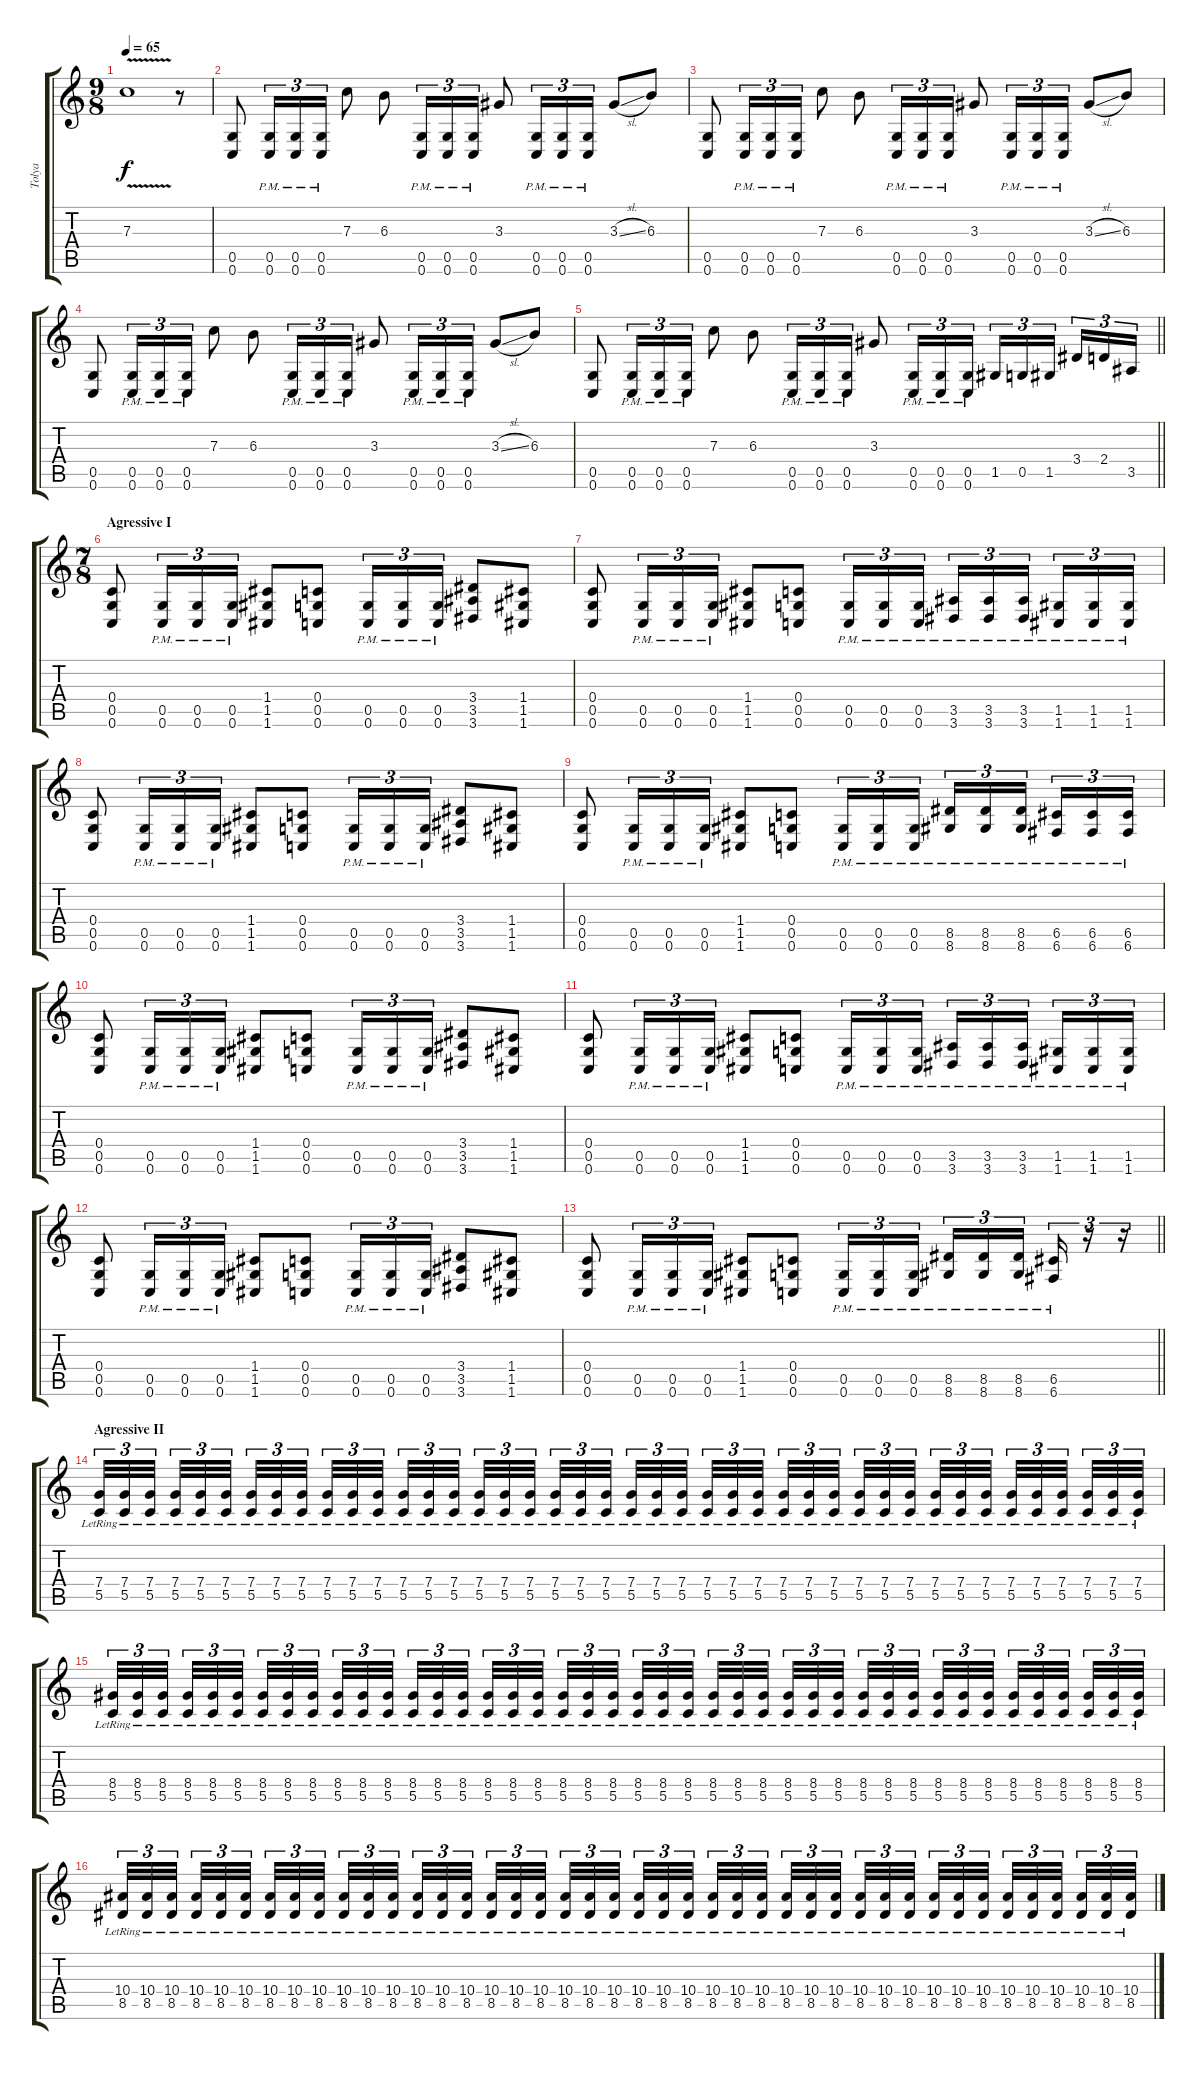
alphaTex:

\track ("Tolya" "Tolya") {instrument distortionguitar}
\staff {score tabs}
\tuning (D4 A3 F3 C3 G2 C2) {hide}
\ts (9 8)
\tempo 65
\clef g2
\ks c
7.3{v}.1{dy f} r.8 |
(0.5 0.6).8 (0.5{pm} 0.6).16{tu (3 2)} (0.5{pm} 0.6).16{tu (3 2)} (0.5{pm} 0.6).16{tu (3 2)} 7.3.8 6.3.8 (0.5{pm} 0.6{pm}).16{tu (3 2)} (0.5{pm} 0.6{pm}).16{tu (3 2)} (0.5{pm} 0.6{pm}).16{tu (3 2)} 3.3.8 (0.5{pm} 0.6{pm}).16{tu (3 2)} (0.5{pm} 0.6{pm}).16{tu (3 2)} (0.5{pm} 0.6{pm}).16{tu (3 2)} 3.3{sl}.8 6.3.8 |
(0.5 0.6).8 (0.5{pm} 0.6{pm}).16{tu (3 2)} (0.5{pm} 0.6{pm}).16{tu (3 2)} (0.5{pm} 0.6{pm}).16{tu (3 2)} 7.3.8 6.3.8 (0.5{pm} 0.6{pm}).16{tu (3 2)} (0.5{pm} 0.6{pm}).16{tu (3 2)} (0.5{pm} 0.6{pm}).16{tu (3 2)} 3.3.8 (0.5{pm} 0.6{pm}).16{tu (3 2)} (0.5{pm} 0.6{pm}).16{tu (3 2)} (0.5{pm} 0.6{pm}).16{tu (3 2)} 3.3{sl}.8 6.3.8 |
(0.5 0.6).8 (0.5{pm} 0.6{pm}).16{tu (3 2)} (0.5{pm} 0.6{pm}).16{tu (3 2)} (0.5{pm} 0.6{pm}).16{tu (3 2)} 7.3.8 6.3.8 (0.5{pm} 0.6{pm}).16{tu (3 2)} (0.5{pm} 0.6{pm}).16{tu (3 2)} (0.5{pm} 0.6{pm}).16{tu (3 2)} 3.3.8 (0.5{pm} 0.6{pm}).16{tu (3 2)} (0.5{pm} 0.6{pm}).16{tu (3 2)} (0.5{pm} 0.6{pm}).16{tu (3 2)} 3.3{sl}.8 6.3.8 |
\barLineRight lightlight
(0.5 0.6).8 (0.5{pm} 0.6{pm}).16{tu (3 2)} (0.5{pm} 0.6{pm}).16{tu (3 2)} (0.5{pm} 0.6{pm}).16{tu (3 2)} 7.3.8 6.3.8 (0.5{pm} 0.6{pm}).16{tu (3 2)} (0.5{pm} 0.6{pm}).16{tu (3 2)} (0.5{pm} 0.6{pm}).16{tu (3 2)} 3.3.8 (0.5{pm} 0.6{pm}).16{tu (3 2)} (0.5{pm} 0.6{pm}).16{tu (3 2)} (0.5{pm} 0.6{pm}).16{tu (3 2) beam splitsecondary} 1.5.16{tu (3 2)} 0.5.16{tu (3 2)} 1.5.16{tu (3 2) beam splitsecondary} 3.4.16{tu (3 2)} 2.4.16{tu (3 2)} 3.5.16{tu (3 2)} |
\ts (7 8)
\section ("" "Agressive I")
(0.4 0.5 0.6).8 (0.5{pm} 0.6{pm}).16{tu (3 2)} (0.5{pm} 0.6{pm}).16{tu (3 2)} (0.5{pm} 0.6{pm}).16{tu (3 2)} (1.4 1.5 1.6).8 (0.4 0.5 0.6).8 (0.5{pm} 0.6{pm}).16{tu (3 2)} (0.5{pm} 0.6{pm}).16{tu (3 2)} (0.5{pm} 0.6{pm}).16{tu (3 2)} (3.4 3.5 3.6).8 (1.4 1.5 1.6).8 |
(0.4 0.5 0.6).8 (0.5{pm} 0.6{pm}).16{tu (3 2)} (0.5{pm} 0.6{pm}).16{tu (3 2)} (0.5{pm} 0.6{pm}).16{tu (3 2)} (1.4 1.5 1.6).8 (0.4 0.5 0.6).8 (0.5{pm} 0.6{pm}).16{tu (3 2)} (0.5{pm} 0.6{pm}).16{tu (3 2)} (0.5{pm} 0.6{pm}).16{tu (3 2)} (3.5{pm} 3.6{pm}).16{tu (3 2)} (3.5{pm} 3.6{pm}).16{tu (3 2)} (3.5{pm} 3.6{pm}).16{tu (3 2)} (1.5{pm} 1.6{pm}).16{tu (3 2)} (1.5{pm} 1.6{pm}).16{tu (3 2)} (1.5{pm} 1.6{pm}).16{tu (3 2)} |
(0.4 0.5 0.6).8 (0.5{pm} 0.6{pm}).16{tu (3 2)} (0.5{pm} 0.6{pm}).16{tu (3 2)} (0.5{pm} 0.6{pm}).16{tu (3 2)} (1.4 1.5 1.6).8 (0.4 0.5 0.6).8 (0.5{pm} 0.6{pm}).16{tu (3 2)} (0.5{pm} 0.6{pm}).16{tu (3 2)} (0.5{pm} 0.6{pm}).16{tu (3 2)} (3.4 3.5 3.6).8 (1.4 1.5 1.6).8 |
(0.4 0.5 0.6).8 (0.5{pm} 0.6{pm}).16{tu (3 2)} (0.5{pm} 0.6{pm}).16{tu (3 2)} (0.5{pm} 0.6{pm}).16{tu (3 2)} (1.4 1.5 1.6).8 (0.4 0.5 0.6).8 (0.5{pm} 0.6{pm}).16{tu (3 2)} (0.5{pm} 0.6{pm}).16{tu (3 2)} (0.5{pm} 0.6{pm}).16{tu (3 2)} (8.5{pm} 8.6{pm}).16{tu (3 2)} (8.5{pm} 8.6{pm}).16{tu (3 2)} (8.5{pm} 8.6{pm}).16{tu (3 2)} (6.5{pm} 6.6{pm}).16{tu (3 2)} (6.5{pm} 6.6{pm}).16{tu (3 2)} (6.5{pm} 6.6{pm}).16{tu (3 2)} |
(0.4 0.5 0.6).8 (0.5{pm} 0.6{pm}).16{tu (3 2)} (0.5{pm} 0.6{pm}).16{tu (3 2)} (0.5{pm} 0.6{pm}).16{tu (3 2)} (1.4 1.5 1.6).8 (0.4 0.5 0.6).8 (0.5{pm} 0.6{pm}).16{tu (3 2)} (0.5{pm} 0.6{pm}).16{tu (3 2)} (0.5{pm} 0.6{pm}).16{tu (3 2)} (3.4 3.5 3.6).8 (1.4 1.5 1.6).8 |
(0.4 0.5 0.6).8 (0.5{pm} 0.6{pm}).16{tu (3 2)} (0.5{pm} 0.6{pm}).16{tu (3 2)} (0.5{pm} 0.6{pm}).16{tu (3 2)} (1.4 1.5 1.6).8 (0.4 0.5 0.6).8 (0.5{pm} 0.6{pm}).16{tu (3 2)} (0.5{pm} 0.6{pm}).16{tu (3 2)} (0.5{pm} 0.6{pm}).16{tu (3 2)} (3.5{pm} 3.6{pm}).16{tu (3 2)} (3.5{pm} 3.6{pm}).16{tu (3 2)} (3.5{pm} 3.6{pm}).16{tu (3 2)} (1.5{pm} 1.6{pm}).16{tu (3 2)} (1.5{pm} 1.6{pm}).16{tu (3 2)} (1.5{pm} 1.6{pm}).16{tu (3 2)} |
(0.4 0.5 0.6).8 (0.5{pm} 0.6{pm}).16{tu (3 2)} (0.5{pm} 0.6{pm}).16{tu (3 2)} (0.5{pm} 0.6{pm}).16{tu (3 2)} (1.4 1.5 1.6).8 (0.4 0.5 0.6).8 (0.5{pm} 0.6{pm}).16{tu (3 2)} (0.5{pm} 0.6{pm}).16{tu (3 2)} (0.5{pm} 0.6{pm}).16{tu (3 2)} (3.4 3.5 3.6).8 (1.4 1.5 1.6).8 |
\barLineRight lightlight
(0.4 0.5 0.6).8 (0.5{pm} 0.6{pm}).16{tu (3 2)} (0.5{pm} 0.6{pm}).16{tu (3 2)} (0.5{pm} 0.6{pm}).16{tu (3 2)} (1.4 1.5 1.6).8 (0.4 0.5 0.6).8 (0.5{pm} 0.6{pm}).16{tu (3 2)} (0.5{pm} 0.6{pm}).16{tu (3 2)} (0.5{pm} 0.6{pm}).16{tu (3 2)} (8.5{pm} 8.6{pm}).16{tu (3 2)} (8.5{pm} 8.6{pm}).16{tu (3 2)} (8.5{pm} 8.6{pm}).16{tu (3 2)} (6.5{pm} 6.6{pm}).16{tu (3 2)} r.16{tu (3 2)} r.16{tu (3 2)} |
\section ("" "Agressive II")
(7.4{lr} 5.5{lr}).32{tu (3 2)} (7.4{lr} 5.5{lr}).32{tu (3 2)} (7.4{lr} 5.5{lr}).32{tu (3 2) beam splitsecondary} (7.4{lr} 5.5{lr}).32{tu (3 2)} (7.4{lr} 5.5{lr}).32{tu (3 2)} (7.4{lr} 5.5{lr}).32{tu (3 2)} (7.4{lr} 5.5{lr}).32{tu (3 2)} (7.4{lr} 5.5{lr}).32{tu (3 2)} (7.4{lr} 5.5{lr}).32{tu (3 2) beam splitsecondary} (7.4{lr} 5.5{lr}).32{tu (3 2)} (7.4{lr} 5.5{lr}).32{tu (3 2)} (7.4{lr} 5.5{lr}).32{tu (3 2)} (7.4{lr} 5.5{lr}).32{tu (3 2)} (7.4{lr} 5.5{lr}).32{tu (3 2)} (7.4{lr} 5.5{lr}).32{tu (3 2) beam splitsecondary} (7.4{lr} 5.5{lr}).32{tu (3 2)} (7.4{lr} 5.5{lr}).32{tu (3 2)} (7.4{lr} 5.5{lr}).32{tu (3 2)} (7.4{lr} 5.5{lr}).32{tu (3 2)} (7.4{lr} 5.5{lr}).32{tu (3 2)} (7.4{lr} 5.5{lr}).32{tu (3 2) beam splitsecondary} (7.4{lr} 5.5{lr}).32{tu (3 2)} (7.4{lr} 5.5{lr}).32{tu (3 2)} (7.4{lr} 5.5{lr}).32{tu (3 2)} (7.4{lr} 5.5{lr}).32{tu (3 2)} (7.4{lr} 5.5{lr}).32{tu (3 2)} (7.4{lr} 5.5{lr}).32{tu (3 2) beam splitsecondary} (7.4{lr} 5.5{lr}).32{tu (3 2)} (7.4{lr} 5.5{lr}).32{tu (3 2)} (7.4{lr} 5.5{lr}).32{tu (3 2)} (7.4{lr} 5.5{lr}).32{tu (3 2)} (7.4{lr} 5.5{lr}).32{tu (3 2)} (7.4{lr} 5.5{lr}).32{tu (3 2) beam splitsecondary} (7.4{lr} 5.5{lr}).32{tu (3 2)} (7.4{lr} 5.5{lr}).32{tu (3 2)} (7.4{lr} 5.5{lr}).32{tu (3 2)} (7.4{lr} 5.5{lr}).32{tu (3 2)} (7.4{lr} 5.5{lr}).32{tu (3 2)} (7.4{lr} 5.5{lr}).32{tu (3 2) beam splitsecondary} (7.4{lr} 5.5{lr}).32{tu (3 2)} (7.4{lr} 5.5{lr}).32{tu (3 2)} (7.4{lr} 5.5{lr}).32{tu (3 2)} |
(8.4{lr} 5.5{lr}).32{tu (3 2)} (8.4{lr} 5.5{lr}).32{tu (3 2)} (8.4{lr} 5.5{lr}).32{tu (3 2) beam splitsecondary} (8.4{lr} 5.5{lr}).32{tu (3 2)} (8.4{lr} 5.5{lr}).32{tu (3 2)} (8.4{lr} 5.5{lr}).32{tu (3 2)} (8.4{lr} 5.5{lr}).32{tu (3 2)} (8.4{lr} 5.5{lr}).32{tu (3 2)} (8.4{lr} 5.5{lr}).32{tu (3 2) beam splitsecondary} (8.4{lr} 5.5{lr}).32{tu (3 2)} (8.4{lr} 5.5{lr}).32{tu (3 2)} (8.4{lr} 5.5{lr}).32{tu (3 2)} (8.4{lr} 5.5{lr}).32{tu (3 2)} (8.4{lr} 5.5{lr}).32{tu (3 2)} (8.4{lr} 5.5{lr}).32{tu (3 2) beam splitsecondary} (8.4{lr} 5.5{lr}).32{tu (3 2)} (8.4{lr} 5.5{lr}).32{tu (3 2)} (8.4{lr} 5.5{lr}).32{tu (3 2)} (8.4{lr} 5.5{lr}).32{tu (3 2)} (8.4{lr} 5.5{lr}).32{tu (3 2)} (8.4{lr} 5.5{lr}).32{tu (3 2) beam splitsecondary} (8.4{lr} 5.5{lr}).32{tu (3 2)} (8.4{lr} 5.5{lr}).32{tu (3 2)} (8.4{lr} 5.5{lr}).32{tu (3 2)} (8.4{lr} 5.5{lr}).32{tu (3 2)} (8.4{lr} 5.5{lr}).32{tu (3 2)} (8.4{lr} 5.5{lr}).32{tu (3 2) beam splitsecondary} (8.4{lr} 5.5{lr}).32{tu (3 2)} (8.4{lr} 5.5{lr}).32{tu (3 2)} (8.4{lr} 5.5{lr}).32{tu (3 2)} (8.4{lr} 5.5{lr}).32{tu (3 2)} (8.4{lr} 5.5{lr}).32{tu (3 2)} (8.4{lr} 5.5{lr}).32{tu (3 2) beam splitsecondary} (8.4{lr} 5.5{lr}).32{tu (3 2)} (8.4{lr} 5.5{lr}).32{tu (3 2)} (8.4{lr} 5.5{lr}).32{tu (3 2)} (8.4{lr} 5.5{lr}).32{tu (3 2)} (8.4{lr} 5.5{lr}).32{tu (3 2)} (8.4{lr} 5.5{lr}).32{tu (3 2) beam splitsecondary} (8.4{lr} 5.5{lr}).32{tu (3 2)} (8.4{lr} 5.5{lr}).32{tu (3 2)} (8.4{lr} 5.5{lr}).32{tu (3 2)} |
(10.4{lr} 8.5{lr}).32{tu (3 2)} (10.4{lr} 8.5{lr}).32{tu (3 2)} (10.4{lr} 8.5{lr}).32{tu (3 2) beam splitsecondary} (10.4{lr} 8.5{lr}).32{tu (3 2)} (10.4{lr} 8.5{lr}).32{tu (3 2)} (10.4{lr} 8.5{lr}).32{tu (3 2)} (10.4{lr} 8.5{lr}).32{tu (3 2)} (10.4{lr} 8.5{lr}).32{tu (3 2)} (10.4{lr} 8.5{lr}).32{tu (3 2) beam splitsecondary} (10.4{lr} 8.5{lr}).32{tu (3 2)} (10.4{lr} 8.5{lr}).32{tu (3 2)} (10.4{lr} 8.5{lr}).32{tu (3 2)} (10.4{lr} 8.5{lr}).32{tu (3 2)} (10.4{lr} 8.5{lr}).32{tu (3 2)} (10.4{lr} 8.5{lr}).32{tu (3 2) beam splitsecondary} (10.4{lr} 8.5{lr}).32{tu (3 2)} (10.4{lr} 8.5{lr}).32{tu (3 2)} (10.4{lr} 8.5{lr}).32{tu (3 2)} (10.4{lr} 8.5{lr}).32{tu (3 2)} (10.4{lr} 8.5{lr}).32{tu (3 2)} (10.4{lr} 8.5{lr}).32{tu (3 2) beam splitsecondary} (10.4{lr} 8.5{lr}).32{tu (3 2)} (10.4{lr} 8.5{lr}).32{tu (3 2)} (10.4{lr} 8.5{lr}).32{tu (3 2)} (10.4{lr} 8.5{lr}).32{tu (3 2)} (10.4{lr} 8.5{lr}).32{tu (3 2)} (10.4{lr} 8.5{lr}).32{tu (3 2) beam splitsecondary} (10.4{lr} 8.5{lr}).32{tu (3 2)} (10.4{lr} 8.5{lr}).32{tu (3 2)} (10.4{lr} 8.5{lr}).32{tu (3 2)} (10.4{lr} 8.5{lr}).32{tu (3 2)} (10.4{lr} 8.5{lr}).32{tu (3 2)} (10.4{lr} 8.5{lr}).32{tu (3 2) beam splitsecondary} (10.4{lr} 8.5{lr}).32{tu (3 2)} (10.4{lr} 8.5{lr}).32{tu (3 2)} (10.4{lr} 8.5{lr}).32{tu (3 2)} (10.4{lr} 8.5{lr}).32{tu (3 2)} (10.4{lr} 8.5{lr}).32{tu (3 2)} (10.4{lr} 8.5{lr}).32{tu (3 2) beam splitsecondary} (10.4{lr} 8.5{lr}).32{tu (3 2)} (10.4{lr} 8.5{lr}).32{tu (3 2)} (10.4{lr} 8.5{lr}).32{tu (3 2)}
